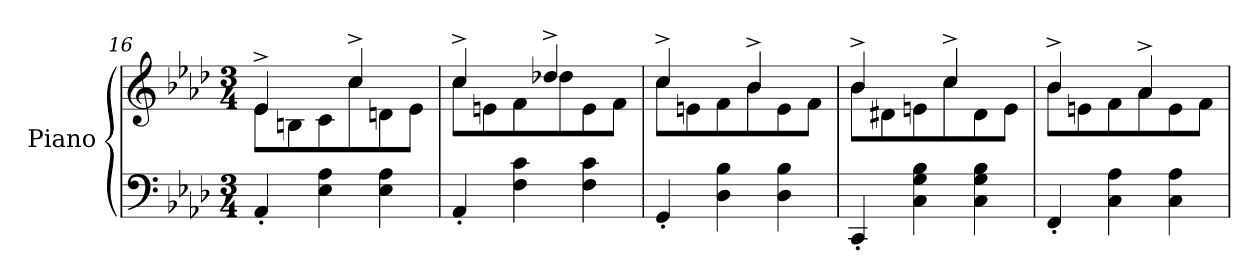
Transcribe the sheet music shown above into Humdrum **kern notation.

**kern	**kern
*part1	*part1
*staff2	*staff1
*I"Piano	*
*I'Pno	*
*clefF4	*clefG2
*k[b-e-a-d-]	*k[b-e-a-d-]
*M3/4	*M3/4
=16	=16
*	*^
4AA-'/	4e-^/	8e-\L
.	.	8Bn\
4E-\ 4A-\	8ryy	8c\
.	4cc^/	8cc\
4E-\ 4A-\	.	8dn\
.	8ryy	8e-\J
!!LO:LB:g=z	!!
=17	=17	=17
4AA-'/	4cc^/	8cc\L
.	.	8en\
4F\ 4c\	8ryy	8f\
.	4dd-X^/	8dd-\
4F\ 4c\	.	8e\
.	8ryy	8f\J
=18	=18	=18
4GG'/	4cc^/	8cc\L
.	.	8en\
4D-\ 4B-\	8ryy	8f\
.	4b-^/	8b-\
4D-\ 4B-\	.	8e\
.	8ryy	8f\J
=19	=19	=19
4CC'/	4b-^/	8b-\L
.	.	8d#X\
4C\ 4G\ 4B-\	8ryy	8en\
.	4cc^/	8cc\
4C\ 4G\ 4B-\	.	8d#\
.	8ryy	8e\J
=20	=20	=20
4FF'/	4b-^/	8b-\L
.	.	8en\
4C\ 4A-\	8ryy	8f\
.	4a-^/	8a-\
4C\ 4A-\	.	8e\
.	8ryy	8f\J
*	*v	*v
=	=
*-	*-
